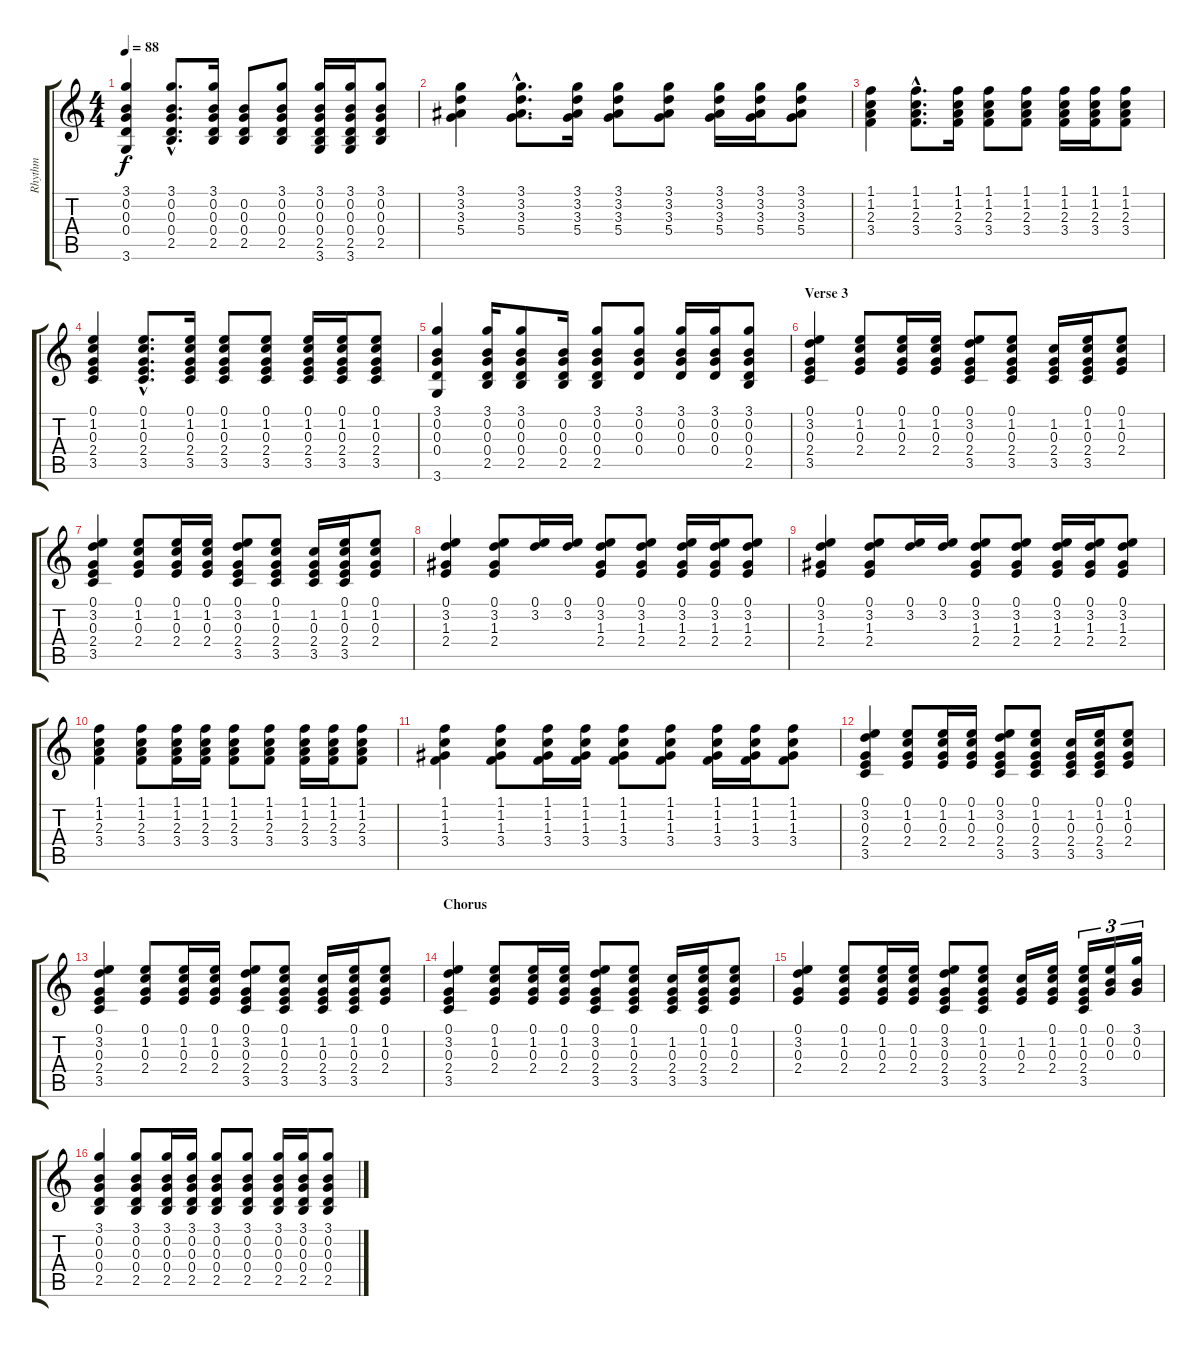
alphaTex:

\track ("Rhythm" "Rhythm") {instrument acousticguitarsteel}
\staff {score tabs}
\tuning (E4 B3 G3 D3 A2 E2) {hide}
\ts (4 4)
\tempo 88
\clef g2
\ks c
(3.1 0.2 0.3 0.4 3.6).4{dy f} (3.1{hac} 0.2{hac} 0.3{hac} 0.4{hac} 2.5{hac}).8{d} (3.1 0.2 0.3 0.4 2.5).16 (0.2 0.3 0.4 2.5).8 (3.1 0.2 0.3 0.4 2.5).8 (3.1 0.2 0.3 0.4 2.5 3.6).16 (3.1 0.2 0.3 0.4 2.5 3.6).16 (3.1 0.2 0.3 0.4 2.5).8 |
(3.1 3.2 3.3 5.4).4 (3.1{hac} 3.2{hac} 3.3{hac} 5.4{hac}).8{d} (3.1 3.2 3.3 5.4).16 (3.1 3.2 3.3 5.4).8 (3.1 3.2 3.3 5.4).8 (3.1 3.2 3.3 5.4).16 (3.1 3.2 3.3 5.4).16 (3.1 3.2 3.3 5.4).8 |
(1.1 1.2 2.3 3.4).4 (1.1{hac} 1.2{hac} 2.3{hac} 3.4{hac}).8{d} (1.1 1.2 2.3 3.4).16 (1.1 1.2 2.3 3.4).8 (1.1 1.2 2.3 3.4).8 (1.1 1.2 2.3 3.4).16 (1.1 1.2 2.3 3.4).16 (1.1 1.2 2.3 3.4).8 |
(0.1 1.2 0.3 2.4 3.5).4 (0.1{hac} 1.2{hac} 0.3{hac} 2.4{hac} 3.5{hac}).8{d} (0.1 1.2 0.3 2.4 3.5).16 (0.1 1.2 0.3 2.4 3.5).8 (0.1 1.2 0.3 2.4 3.5).8 (0.1 1.2 0.3 2.4 3.5).16 (0.1 1.2 0.3 2.4 3.5).16 (0.1 1.2 0.3 2.4 3.5).8 |
(3.1 0.2 0.3 0.4 3.6).4 (3.1 0.2 0.3 0.4 2.5).16 (3.1 0.2 0.3 0.4 2.5).8 (0.2 0.3 0.4 2.5).16 (3.1 0.2 0.3 0.4 2.5).8 (3.1 0.2 0.3 0.4).8 (3.1 0.2 0.3 0.4).16 (3.1 0.2 0.3 0.4).16 (3.1 0.2 0.3 0.4 2.5).8 |
\section ("" "Verse 3")
(0.1 3.2 0.3 2.4 3.5).4 (0.1 1.2 0.3 2.4).8 (0.1 1.2 0.3 2.4).16 (0.1 1.2 0.3 2.4).16 (0.1 3.2 0.3 2.4 3.5).8 (0.1 1.2 0.3 2.4 3.5).8 (1.2 0.3 2.4 3.5).16 (0.1 1.2 0.3 2.4 3.5).16 (0.1 1.2 0.3 2.4).8 |
(0.1 3.2 0.3 2.4 3.5).4 (0.1 1.2 0.3 2.4).8 (0.1 1.2 0.3 2.4).16 (0.1 1.2 0.3 2.4).16 (0.1 3.2 0.3 2.4 3.5).8 (0.1 1.2 0.3 2.4 3.5).8 (1.2 0.3 2.4 3.5).16 (0.1 1.2 0.3 2.4 3.5).16 (0.1 1.2 0.3 2.4).8 |
(0.1 3.2 1.3 2.4).4 (0.1 3.2 1.3 2.4).8 (0.1 3.2).16 (0.1 3.2).16 (0.1 3.2 1.3 2.4).8 (0.1 3.2 1.3 2.4).8 (0.1 3.2 1.3 2.4).16 (0.1 3.2 1.3 2.4).16 (0.1 3.2 1.3 2.4).8 |
(0.1 3.2 1.3 2.4).4 (0.1 3.2 1.3 2.4).8 (0.1 3.2).16 (0.1 3.2).16 (0.1 3.2 1.3 2.4).8 (0.1 3.2 1.3 2.4).8 (0.1 3.2 1.3 2.4).16 (0.1 3.2 1.3 2.4).16 (0.1 3.2 1.3 2.4).8 |
(1.1 1.2 2.3 3.4).4 (1.1 1.2 2.3 3.4).8 (1.1 1.2 2.3 3.4).16 (1.1 1.2 2.3 3.4).16 (1.1 1.2 2.3 3.4).8 (1.1 1.2 2.3 3.4).8 (1.1 1.2 2.3 3.4).16 (1.1 1.2 2.3 3.4).16 (1.1 1.2 2.3 3.4).8 |
(1.1 1.2 1.3 3.4).4 (1.1 1.2 1.3 3.4).8 (1.1 1.2 1.3 3.4).16 (1.1 1.2 1.3 3.4).16 (1.1 1.2 1.3 3.4).8 (1.1 1.2 1.3 3.4).8 (1.1 1.2 1.3 3.4).16 (1.1 1.2 1.3 3.4).16 (1.1 1.2 1.3 3.4).8 |
(0.1 3.2 0.3 2.4 3.5).4 (0.1 1.2 0.3 2.4).8 (0.1 1.2 0.3 2.4).16 (0.1 1.2 0.3 2.4).16 (0.1 3.2 0.3 2.4 3.5).8 (0.1 1.2 0.3 2.4 3.5).8 (1.2 0.3 2.4 3.5).16 (0.1 1.2 0.3 2.4 3.5).16 (0.1 1.2 0.3 2.4).8 |
(0.1 3.2 0.3 2.4 3.5).4 (0.1 1.2 0.3 2.4).8 (0.1 1.2 0.3 2.4).16 (0.1 1.2 0.3 2.4).16 (0.1 3.2 0.3 2.4 3.5).8 (0.1 1.2 0.3 2.4 3.5).8 (1.2 0.3 2.4 3.5).16 (0.1 1.2 0.3 2.4 3.5).16 (0.1 1.2 0.3 2.4).8 |
\section ("" "Chorus")
(0.1 3.2 0.3 2.4 3.5).4 (0.1 1.2 0.3 2.4).8 (0.1 1.2 0.3 2.4).16 (0.1 1.2 0.3 2.4).16 (0.1 3.2 0.3 2.4 3.5).8 (0.1 1.2 0.3 2.4 3.5).8 (1.2 0.3 2.4 3.5).16 (0.1 1.2 0.3 2.4 3.5).16 (0.1 1.2 0.3 2.4).8 |
(0.1 3.2 0.3 2.4).4 (0.1 1.2 0.3 2.4).8 (0.1 1.2 0.3 2.4).16 (0.1 1.2 0.3 2.4).16 (0.1 3.2 0.3 2.4 3.5).8 (0.1 1.2 0.3 2.4 3.5).8 (1.2 0.3 2.4).16 (0.1 1.2 0.3 2.4).16 (0.1 1.2 0.3 2.4 3.5).16{tu (3 2)} (0.1 0.2 0.3).16{tu (3 2)} (3.1 0.2 0.3).16{tu (3 2)} |
(3.1 0.2 0.3 0.4 2.5).4 (3.1 0.2 0.3 0.4 2.5).8 (3.1 0.2 0.3 0.4 2.5).16 (3.1 0.2 0.3 0.4 2.5).16 (3.1 0.2 0.3 0.4 2.5).8 (3.1 0.2 0.3 0.4 2.5).8 (3.1 0.2 0.3 0.4 2.5).16 (3.1 0.2 0.3 0.4 2.5).16 (3.1 0.2 0.3 0.4 2.5).8
